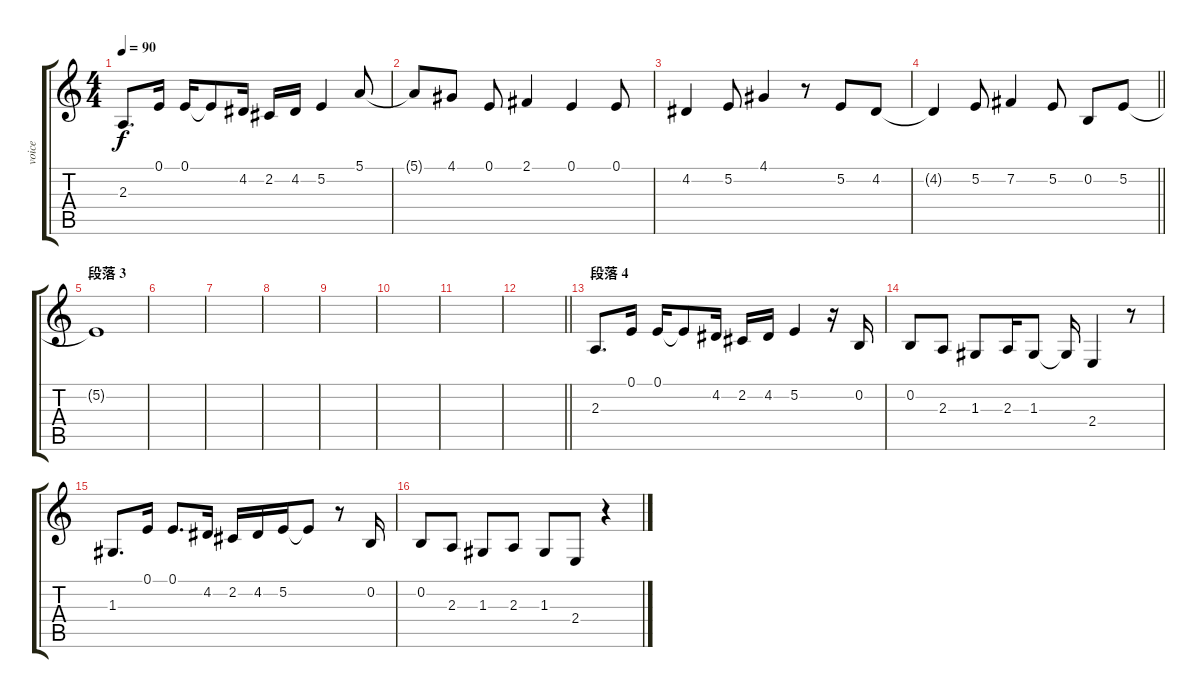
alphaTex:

\track ("voice" "voice") {instrument lead6voice}
\staff {score tabs}
\tuning (E4 B3 G3 D3 A2 E2) {hide}
\ts (4 4)
\tempo 90
\clef g2
\ks c
2.3.8{d dy f} 0.1.16 0.1.16 0.1{t}.8 4.2.16 2.2.16 4.2.16 5.2.4 5.1.8 |
5.1{t}.8 4.1.8 0.1.8 2.1.4 0.1.4 0.1.8 |
4.2.4 5.2.8 4.1.4 r.8{txt ""} 5.2.8 4.2.8 |
\barLineRight lightlight
4.2{t}.4 5.2.8 7.2.4 5.2.8 0.2.8 5.2.8 |
\section ("" "段落 3")
5.2{t}.1 |
|
|
|
|
|
|
\barLineRight lightlight
|
\section ("" "段落 4")
2.3.8{d} 0.1.16 0.1.16 0.1{t}.8 4.2.16 2.2.16 4.2.16 5.2.4 r.16 0.2.16 |
0.2.8 2.3.8 1.3.8 2.3.16 1.3.8 1.3{t}.16 2.4.4 r.8 |
1.3.8{d} 0.1.16 0.1.8{d} 4.2.16 2.2.16 4.2.16 5.2.16 5.2{t}.8 r.8 0.2.16 |
0.2.8 2.3.8 1.3.8 2.3.8 1.3.8 2.4.8 r.4
